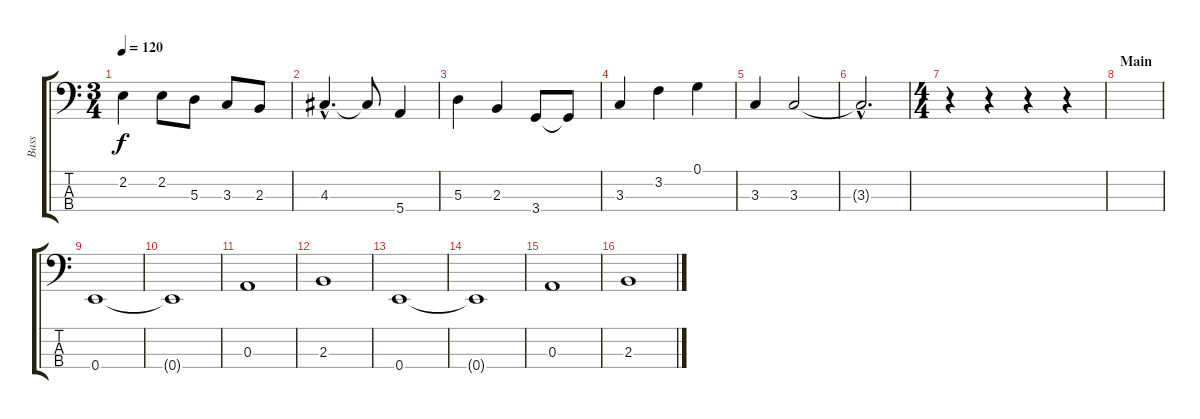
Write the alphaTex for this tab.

\track ("Bass" "Bass") {instrument electricbassfinger}
\staff {score tabs}
\tuning (G2 D2 A1 E1) {hide}
\ts (3 4)
\tempo 120
\clef f4
\ks c
2.2.4{dy f} 2.2.8 5.3.8 3.3.8 2.3.8 |
4.3{hac}.4{d} 4.3{t}.8 5.4.4 |
5.3.4 2.3.4 3.4.8 3.4{t}.8 |
3.3.4 3.2.4 0.1.4 |
3.3.4 3.3.2{volume 2} |
3.3{hac t}.2{d} |
\ts (4 4)
r.4 r.4 r.4 r.4{volume 16} |
\section ("" "Main")
|
0.4.1 |
0.4{t}.1 |
0.3.1 |
2.3.1 |
0.4.1 |
0.4{t}.1 |
0.3.1 |
2.3.1
